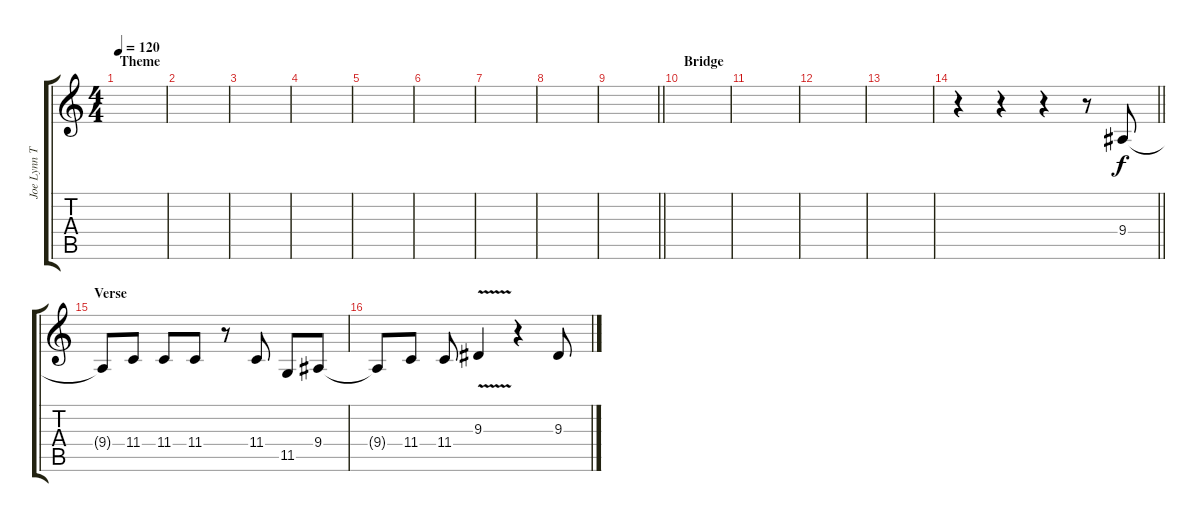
\track ("Joe Lynn Turner" "Joe Lynn T") {instrument lead2sawtooth}
\staff {score tabs}
\tuning (Eb4 Bb3 Gb3 Db3 Ab2 Eb2) {hide}
\ts (4 4)
\section ("" "Theme")
\tempo 120
\clef g2
\ks c
|
|
|
|
|
|
|
|
\barLineRight lightlight
|
\section ("" "Bridge")
|
|
|
|
\barLineRight lightlight
r.4 r.4 r.4 r.8 9.4.8 |
\section ("" "Verse")
9.4{t}.8 11.4.8 11.4.8 11.4.8 r.8 11.4.8 11.5.8 9.4.8 |
9.4{t}.8 11.4.8 11.4.8 9.3{v}.4 r.4 9.3.8
